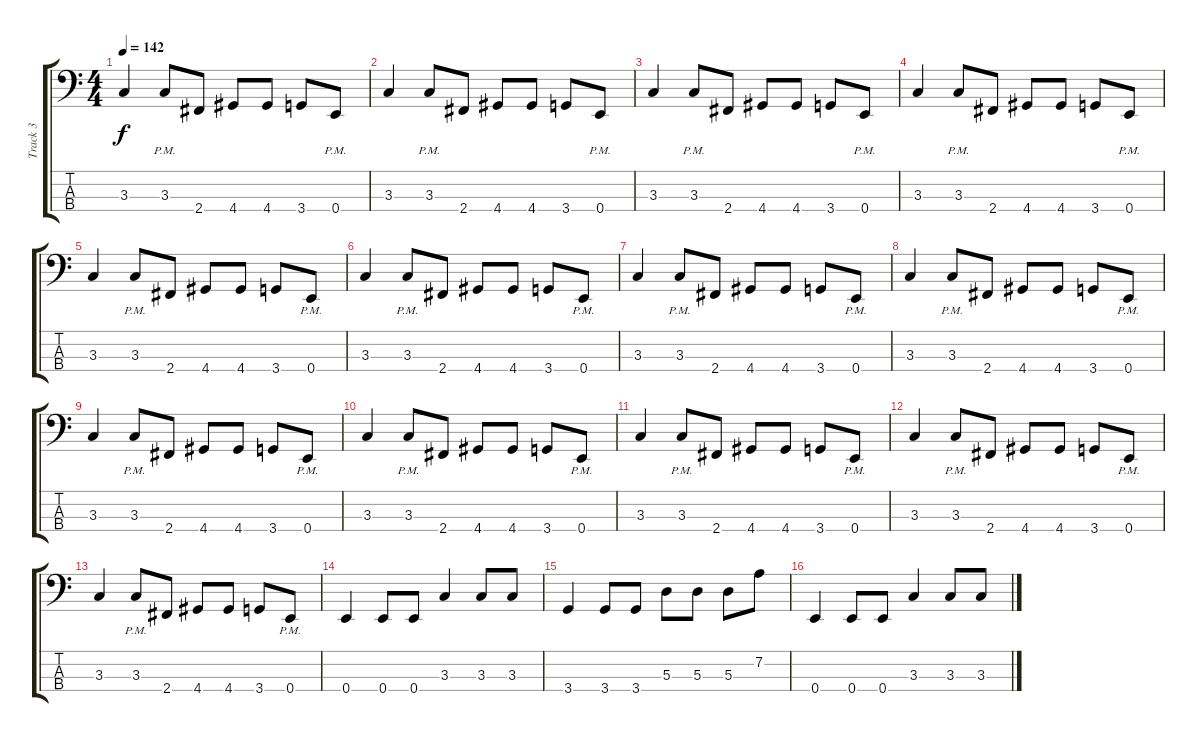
\track ("Track 3" "Track 3") {instrument electricbasspick}
\staff {score tabs}
\tuning (G2 D2 A1 E1) {hide}
\ts (4 4)
\tempo 142
\clef f4
\ks c
3.3.4{dy f} 3.3{pm}.8 2.4.8 4.4.8 4.4.8 3.4.8 0.4{pm}.8 |
3.3.4 3.3{pm}.8 2.4.8 4.4.8 4.4.8 3.4.8 0.4{pm}.8 |
3.3.4 3.3{pm}.8 2.4.8 4.4.8 4.4.8 3.4.8 0.4{pm}.8 |
3.3.4 3.3{pm}.8 2.4.8 4.4.8 4.4.8 3.4.8 0.4{pm}.8 |
3.3.4 3.3{pm}.8 2.4.8 4.4.8 4.4.8 3.4.8 0.4{pm}.8 |
3.3.4 3.3{pm}.8 2.4.8 4.4.8 4.4.8 3.4.8 0.4{pm}.8 |
3.3.4 3.3{pm}.8 2.4.8 4.4.8 4.4.8 3.4.8 0.4{pm}.8 |
3.3.4 3.3{pm}.8 2.4.8 4.4.8 4.4.8 3.4.8 0.4{pm}.8 |
3.3.4 3.3{pm}.8 2.4.8 4.4.8 4.4.8 3.4.8 0.4{pm}.8 |
3.3.4 3.3{pm}.8 2.4.8 4.4.8 4.4.8 3.4.8 0.4{pm}.8 |
3.3.4 3.3{pm}.8 2.4.8 4.4.8 4.4.8 3.4.8 0.4{pm}.8 |
3.3.4 3.3{pm}.8 2.4.8 4.4.8 4.4.8 3.4.8 0.4{pm}.8 |
3.3.4 3.3{pm}.8 2.4.8 4.4.8 4.4.8 3.4.8 0.4{pm}.8 |
0.4.4 0.4.8 0.4.8 3.3.4 3.3.8 3.3.8 |
3.4.4 3.4.8 3.4.8 5.3.8 5.3.8 5.3.8 7.2.8 |
0.4.4 0.4.8 0.4.8 3.3.4 3.3.8 3.3.8
